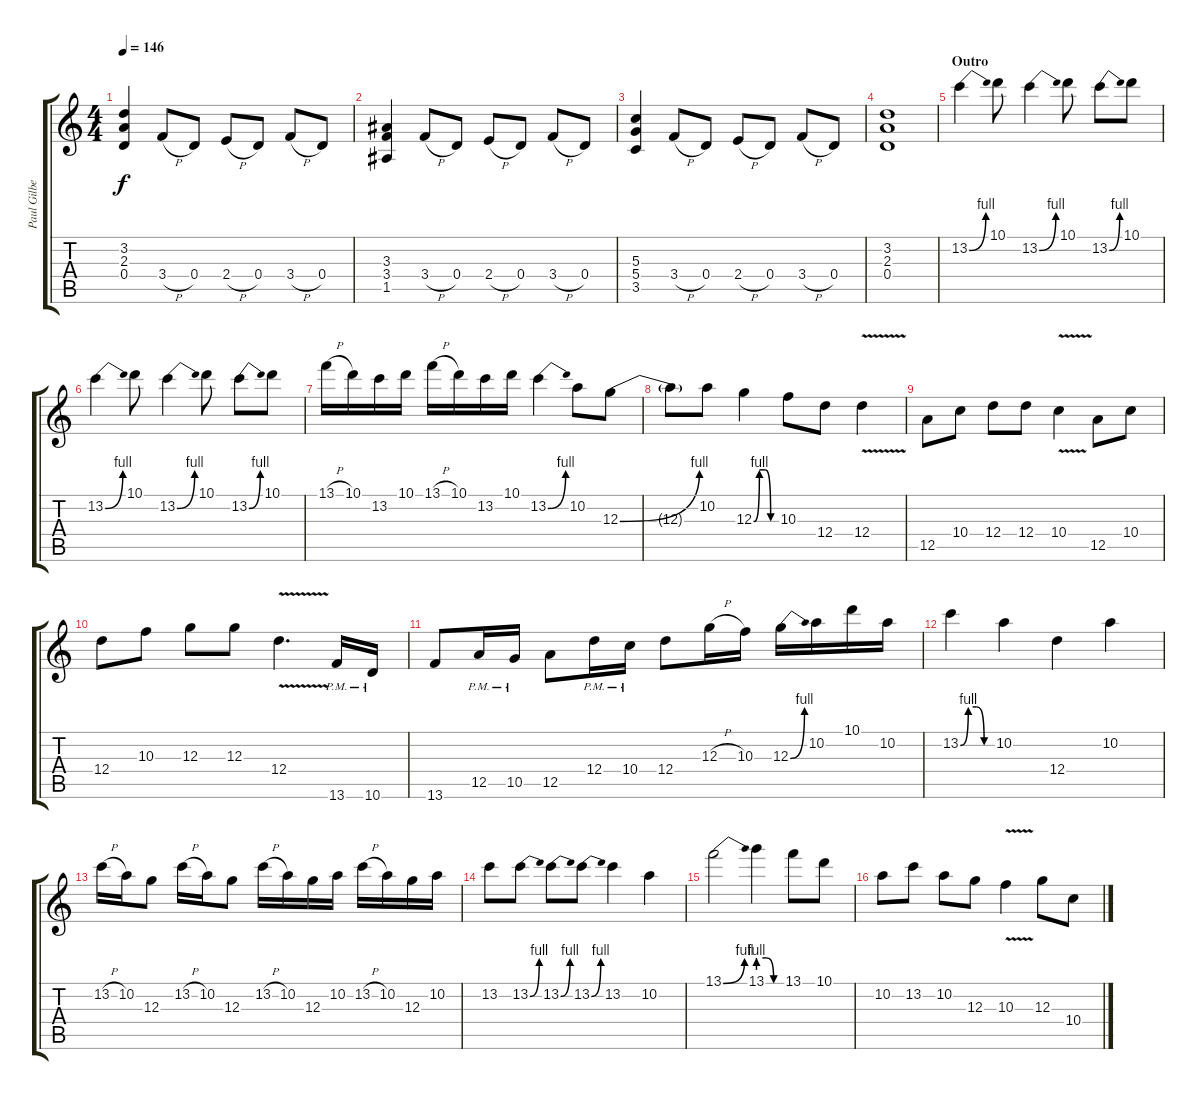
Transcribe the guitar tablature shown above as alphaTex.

\track ("Paul Gilbert" "Paul Gilbe") {instrument distortionguitar}
\staff {score tabs}
\tuning (E4 B3 G3 D3 A2 E2) {hide}
\ts (4 4)
\tempo 146
\clef g2
\ks c
(3.2 2.3 0.4).4{dy f} 3.4{h}.8 0.4.8 2.4{h}.8 0.4.8 3.4{h}.8 0.4.8 |
(3.3 3.4 1.5).4 3.4{h}.8 0.4.8 2.4{h}.8 0.4.8 3.4{h}.8 0.4.8 |
(5.3 5.4 3.5).4 3.4{h}.8 0.4.8 2.4{h}.8 0.4.8 3.4{h}.8 0.4.8 |
(3.2 2.3 0.4).1 |
\section ("" "Outro")
13.2{be (bend 0 0 60 4)}.4 10.1.8 13.2{be (bend 0 0 60 4)}.4 10.1.8 13.2{be (bend 0 0 60 4)}.8 10.1.8 |
13.2{be (bend 0 0 60 4)}.4 10.1.8 13.2{be (bend 0 0 60 4)}.4 10.1.8 13.2{be (bend 0 0 60 4)}.8 10.1.8 |
13.1{h}.16 10.1.16 13.2.16 10.1.16 13.1{h}.16 10.1.16 13.2.16 10.1.16 13.2{be (bend 0 0 60 4)}.4 10.2.8 12.3{be (bend 0 0 60 4)}.8 |
12.3{t}.8 10.2.8 12.3{be (custom 0 0 15 4 30 4 45 0 60 0)}.4 10.3.8 12.4.8 12.4{v}.4 |
12.5.8 10.4.8 12.4.8 12.4.8 10.4{v}.4 12.5.8 10.4.8 |
12.4.8 10.3.8 12.3.8 12.3.8 12.4{v}.4{d} 13.6{pm}.16 10.6{pm}.16 |
13.6.8 12.5{pm}.16 10.5{pm}.16 12.5.8 12.4{pm}.16 10.4{pm}.16 12.4.8 12.3{h}.16 10.3.16 12.3{be (bend 0 0 60 4)}.16 10.2.16 10.1.16 10.2.16 |
13.2{be (custom 0 0 15 4 30 4 45 0 60 0)}.4 10.2.4 12.4.4 10.2.4 |
13.2{h}.16 10.2.16 12.3.8 13.2{h}.16 10.2.16 12.3.8 13.2{h}.16 10.2.16 12.3.16 10.2.16 13.2{h}.16 10.2.16 12.3.16 10.2.16 |
13.2.8 13.2{be (bend 0 0 60 4)}.8 13.2{be (bend 0 0 60 4)}.8 13.2{be (bend 0 0 60 4)}.8 13.2.4 10.2.4 |
13.1{be (bend 0 0 60 4)}.2 13.1{be (custom 0 4 20 4 40 0 60 0)}.4 13.1.8 10.1.8 |
10.2.8 13.2.8 10.2.8 12.3.8 10.3{v}.4 12.3.8 10.4.8
